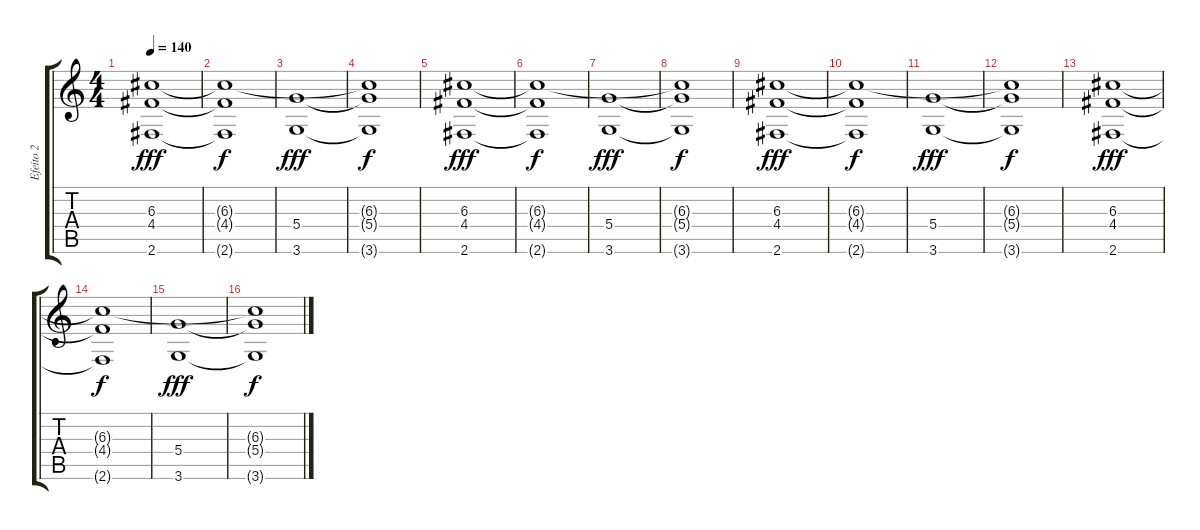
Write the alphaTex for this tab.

\track ("Efeito 2" "Efeito 2") {instrument trombone}
\staff {score tabs}
\tuning (E5 B4 G4 D4 A3 E3) {hide}
\ts (4 4)
\tempo 140
\clef g2
\ks c
(6.3 4.4 2.6).1{dy fff} |
(6.3{t} 4.4{t} 2.6{t}).1{dy f} |
(5.4 3.6).1{dy fff} |
(6.3{t} 5.4{t} 3.6{t}).1{dy f} |
(6.3 4.4 2.6).1{dy fff} |
(6.3{t} 4.4{t} 2.6{t}).1{dy f} |
(5.4 3.6).1{dy fff} |
(6.3{t} 5.4{t} 3.6{t}).1{dy f} |
(6.3 4.4 2.6).1{dy fff} |
(6.3{t} 4.4{t} 2.6{t}).1{dy f} |
(5.4 3.6).1{dy fff} |
(6.3{t} 5.4{t} 3.6{t}).1{dy f} |
(6.3 4.4 2.6).1{dy fff} |
(6.3{t} 4.4{t} 2.6{t}).1{dy f} |
(5.4 3.6).1{dy fff} |
(6.3{t} 5.4{t} 3.6{t}).1{dy f}
